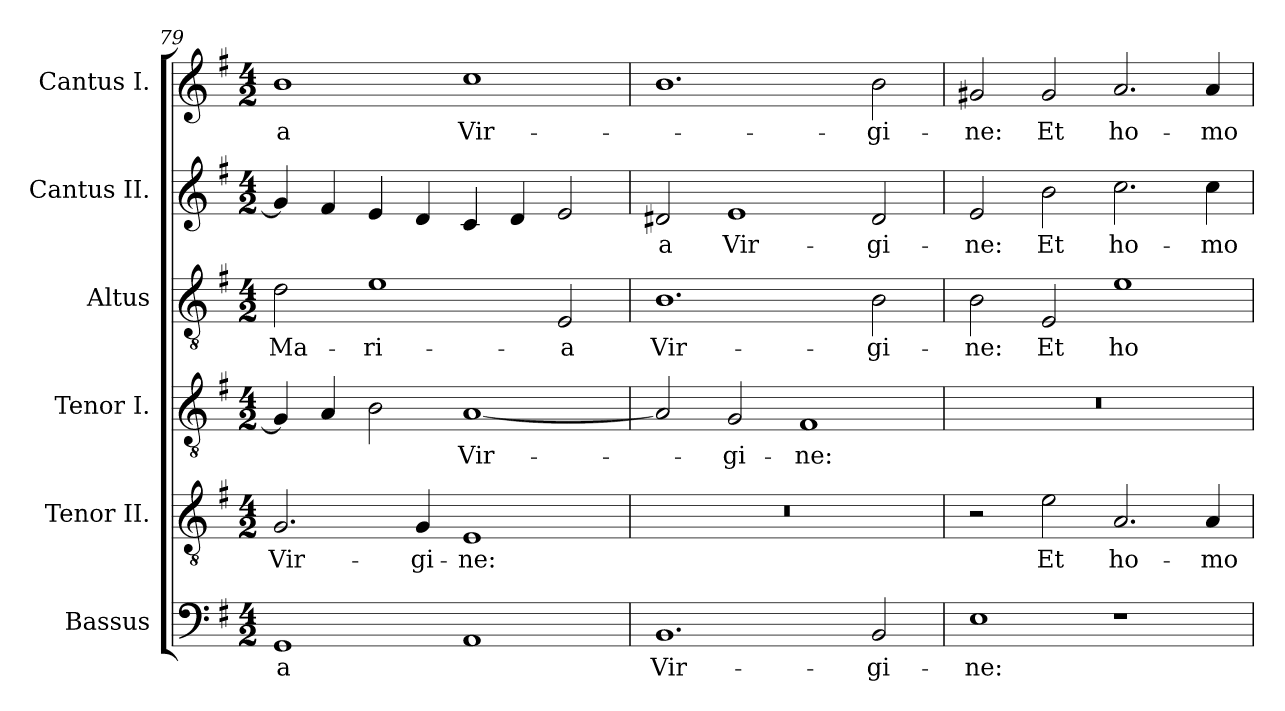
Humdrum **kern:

**kern	**text	**kern	**text	**kern	**text	**kern	**text	**kern	**text	**kern	**text
*part6	*part6	*part5	*part5	*part4	*part4	*part3	*part3	*part2	*part2	*part1	*part1
*staff6	*staff6	*staff5	*staff5	*staff4	*staff4	*staff3	*staff3	*staff2	*staff2	*staff1	*staff1
*I"Bassus	*	*I"Tenor II.	*	*I"Tenor I.	*	*I"Altus	*	*I"Cantus II.	*	*I"Cantus I.	*
*I'B.	*	*I'T. II.	*	*I'T. I.	*	*I'A.	*	*I'C. II	*	*I'C. I	*
!!LO:LB:g=z
*clefF4	*	*clefGv2	*	*clefGv2	*	*clefGv2	*	*clefG2	*	*clefG2	*
*	*	*ITrd7c12	*	*ITrd7c12	*	*ITrd7c12	*	*	*	*	*
*k[f#]	*	*k[f#]	*	*k[f#]	*	*k[f#]	*	*k[f#]	*	*k[f#]	*
*G:	*	*G:	*	*G:	*	*G:	*	*G:	*	*G:	*
*M4/2	*	*M4/2	*	*M4/2	*	*M4/2	*	*M4/2	*	*M4/2	*
=79	=79	=79	=79	=79	=79	=79	=79	=79	=79	=79	=79
!	!LO:LY:b:color=#000000	!	!	!	!	!	!	!	!	!	!
!	!	!	!LO:LY:b:color=#000000	!	!	!	!	!	!	!	!
!	!	!	!	!	!	!	!LO:LY:b:color=#000000	!	!	!	!
!	!	!	!	!	!	!	!	!	!	!	!LO:LY:b:color=#000000
1GGi	-a	2.GGi/	Vir-	4GGi/]	.	2Di\	Ma-	4gi/]	.	1bi	-a
.	.	.	.	4AAi/	.	.	.	4f#i/	.	.	.
!	!	!	!	!	!	!	!LO:LY:b:color=#000000	!	!	!	!
.	.	.	.	2BBi\	.	1Ei	-ri-	4ei/	.	.	.
!	!	!	!LO:LY:b:color=#000000	!	!	!	!	!	!	!	!
.	.	4GGi/	-gi-	.	.	.	.	4di/	.	.	.
!	!	!	!LO:LY:b:color=#000000	!	!	!	!	!	!	!	!
!	!	!	!	!	!LO:LY:b:color=#000000	!	!	!	!	!	!
!	!	!	!	!	!	!	!	!	!	!	!LO:LY:b:color=#000000
1AAi	.	1EEi	-ne:	[1AAi	Vir-	.	.	4ci/	.	1cci	Vir-
.	.	.	.	.	.	.	.	4di/	.	.	.
!	!	!	!	!	!	!	!LO:LY:b:color=#000000	!	!	!	!
.	.	.	.	.	.	2EEi/	-a	2ei/	.	.	.
=80	=80	=80	=80	=80	=80	=80	=80	=80	=80	=80	=80
!	!LO:LY:b:color=#000000	!LO:N:vis=1	!	!	!	!	!	!	!	!	!
!	!	!	!	!	!	!	!LO:LY:b:color=#000000	!	!	!	!
!	!	!	!	!	!	!	!	!	!LO:LY:b:color=#000000	!	!
1.BBi	Vir-	0r	.	2AAi/]	.	1.BBi	Vir-	2d#Xi/	-a	1.bi	.
!	!	!	!	!	!LO:LY:b:color=#000000	!	!	!	!	!	!
!	!	!	!	!	!	!	!	!	!LO:LY:b:color=#000000	!	!
.	.	.	.	2GGi/	-gi-	.	.	1ei	Vir-	.	.
!	!	!	!	!	!LO:LY:b:color=#000000	!	!	!	!	!	!
.	.	.	.	1FF#i	-ne:	.	.	.	.	.	.
!	!LO:LY:b:color=#000000	!	!	!	!	!	!	!	!	!	!
!	!	!	!	!	!	!	!LO:LY:b:color=#000000	!	!	!	!
!	!	!	!	!	!	!	!	!	!LO:LY:b:color=#000000	!	!
!	!	!	!	!	!	!	!	!	!	!	!LO:LY:b:color=#000000
2BBi/	-gi-	.	.	.	.	2BBi\	-gi-	2d#i/	-gi-	2bi\	-gi-
=81	=81	=81	=81	=81	=81	=81	=81	=81	=81	=81	=81
!	!LO:LY:b:color=#000000	!	!	!LO:N:vis=1	!	!	!	!	!	!	!
!	!	!	!	!	!	!	!LO:LY:b:color=#000000	!	!	!	!
!	!	!	!	!	!	!	!	!	!LO:LY:b:color=#000000	!	!
!	!	!	!	!	!	!	!	!	!	!	!LO:LY:b:color=#000000
1Ei	-ne:	2r	.	0r	.	2BBi\	-ne:	2ei/	-ne:	2g#Xi/	-ne:
!	!	!	!LO:LY:b:color=#000000	!	!	!	!	!	!	!	!
!	!	!	!	!	!	!	!LO:LY:b:color=#000000	!	!	!	!
!	!	!	!	!	!	!	!	!	!LO:LY:b:color=#000000	!	!
!	!	!	!	!	!	!	!	!	!	!	!LO:LY:b:color=#000000
.	.	2Ei\	Et	.	.	2EEi/	Et	2bi\	Et	2g#i/	Et
!	!	!	!LO:LY:b:color=#000000	!	!	!	!	!	!	!	!
!	!	!	!	!	!	!	!LO:LY:b:color=#000000	!	!	!	!
!	!	!	!	!	!	!	!	!	!LO:LY:b:color=#000000	!	!
!	!	!	!	!	!	!	!	!	!	!	!LO:LY:b:color=#000000
1r	.	2.AAi/	ho-	.	.	1Ei	ho-	2.cci\	ho-	2.ai/	ho-
!	!	!	!LO:LY:b:color=#000000	!	!	!	!	!	!	!	!
!	!	!	!	!	!	!	!	!	!LO:LY:b:color=#000000	!	!
!	!	!	!	!	!	!	!	!	!	!	!LO:LY:b:color=#000000
.	.	4AAi/	-mo	.	.	.	.	4cci\	-mo	4ai/	-mo
=	=	=	=	=	=	=	=	=	=	=	=
*-	*-	*-	*-	*-	*-	*-	*-	*-	*-	*-	*-
